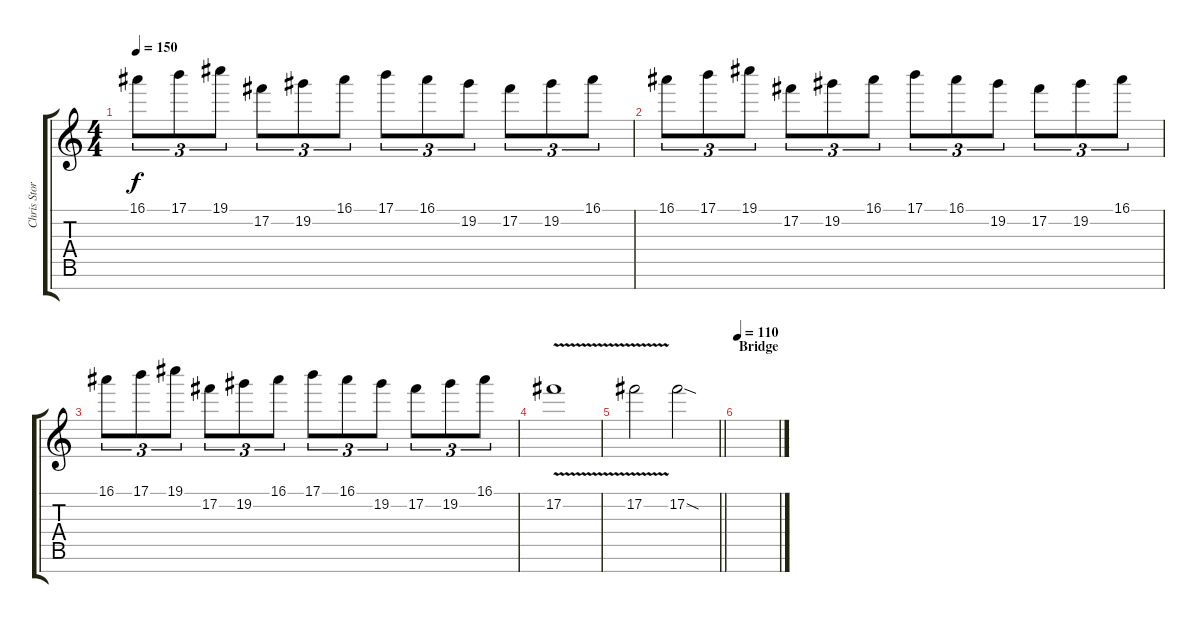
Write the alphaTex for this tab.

\track ("Chris Storey" "Chris Stor") {instrument distortionguitar}
\staff {score tabs}
\tuning (Gb4 Db4 Ab3 E3 B2 Gb2 B1) {hide}
\ts (4 4)
\tempo 150
\clef g2
\ks c
16.1.8{tu (3 2) dy f} 17.1.8{tu (3 2)} 19.1.8{tu (3 2)} 17.2.8{tu (3 2)} 19.2.8{tu (3 2)} 16.1.8{tu (3 2)} 17.1.8{tu (3 2)} 16.1.8{tu (3 2)} 19.2.8{tu (3 2)} 17.2.8{tu (3 2)} 19.2.8{tu (3 2)} 16.1.8{tu (3 2)} |
16.1.8{tu (3 2)} 17.1.8{tu (3 2)} 19.1.8{tu (3 2)} 17.2.8{tu (3 2)} 19.2.8{tu (3 2)} 16.1.8{tu (3 2)} 17.1.8{tu (3 2)} 16.1.8{tu (3 2)} 19.2.8{tu (3 2)} 17.2.8{tu (3 2)} 19.2.8{tu (3 2)} 16.1.8{tu (3 2)} |
16.1.8{tu (3 2)} 17.1.8{tu (3 2)} 19.1.8{tu (3 2)} 17.2.8{tu (3 2)} 19.2.8{tu (3 2)} 16.1.8{tu (3 2)} 17.1.8{tu (3 2)} 16.1.8{tu (3 2)} 19.2.8{tu (3 2)} 17.2.8{tu (3 2)} 19.2.8{tu (3 2)} 16.1.8{tu (3 2)} |
17.2{v}.1 |
\barLineRight lightlight
17.2{v}.2 17.2{sod}.2 |
\section ("" "Bridge")
\tempo 110
